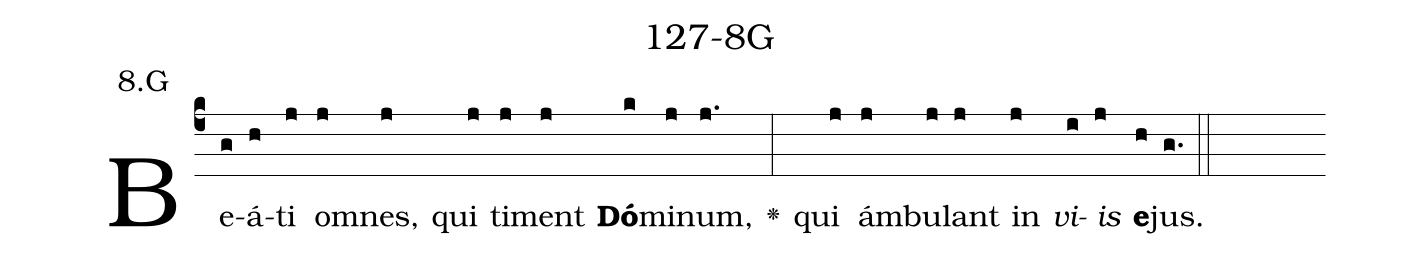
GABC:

name: 127-8G;
annotation: 8.G;
%%
(c4)Be(g)á(h)ti(j) om(j)nes,(j) qui(j) ti(j)ment(j) <b>Dó</b>(k)mi(j)num,(j.) <v>\greheightstar</v>(:) qui(j) ám(j)bu(j)lant(j) in(j) <i>vi</i>(i)<i>is</i>(j) <b>e</b>(h)jus.(g.) (::)


%E(j) u(j) o(i) u(j) a(h) e.(g.) (::)
